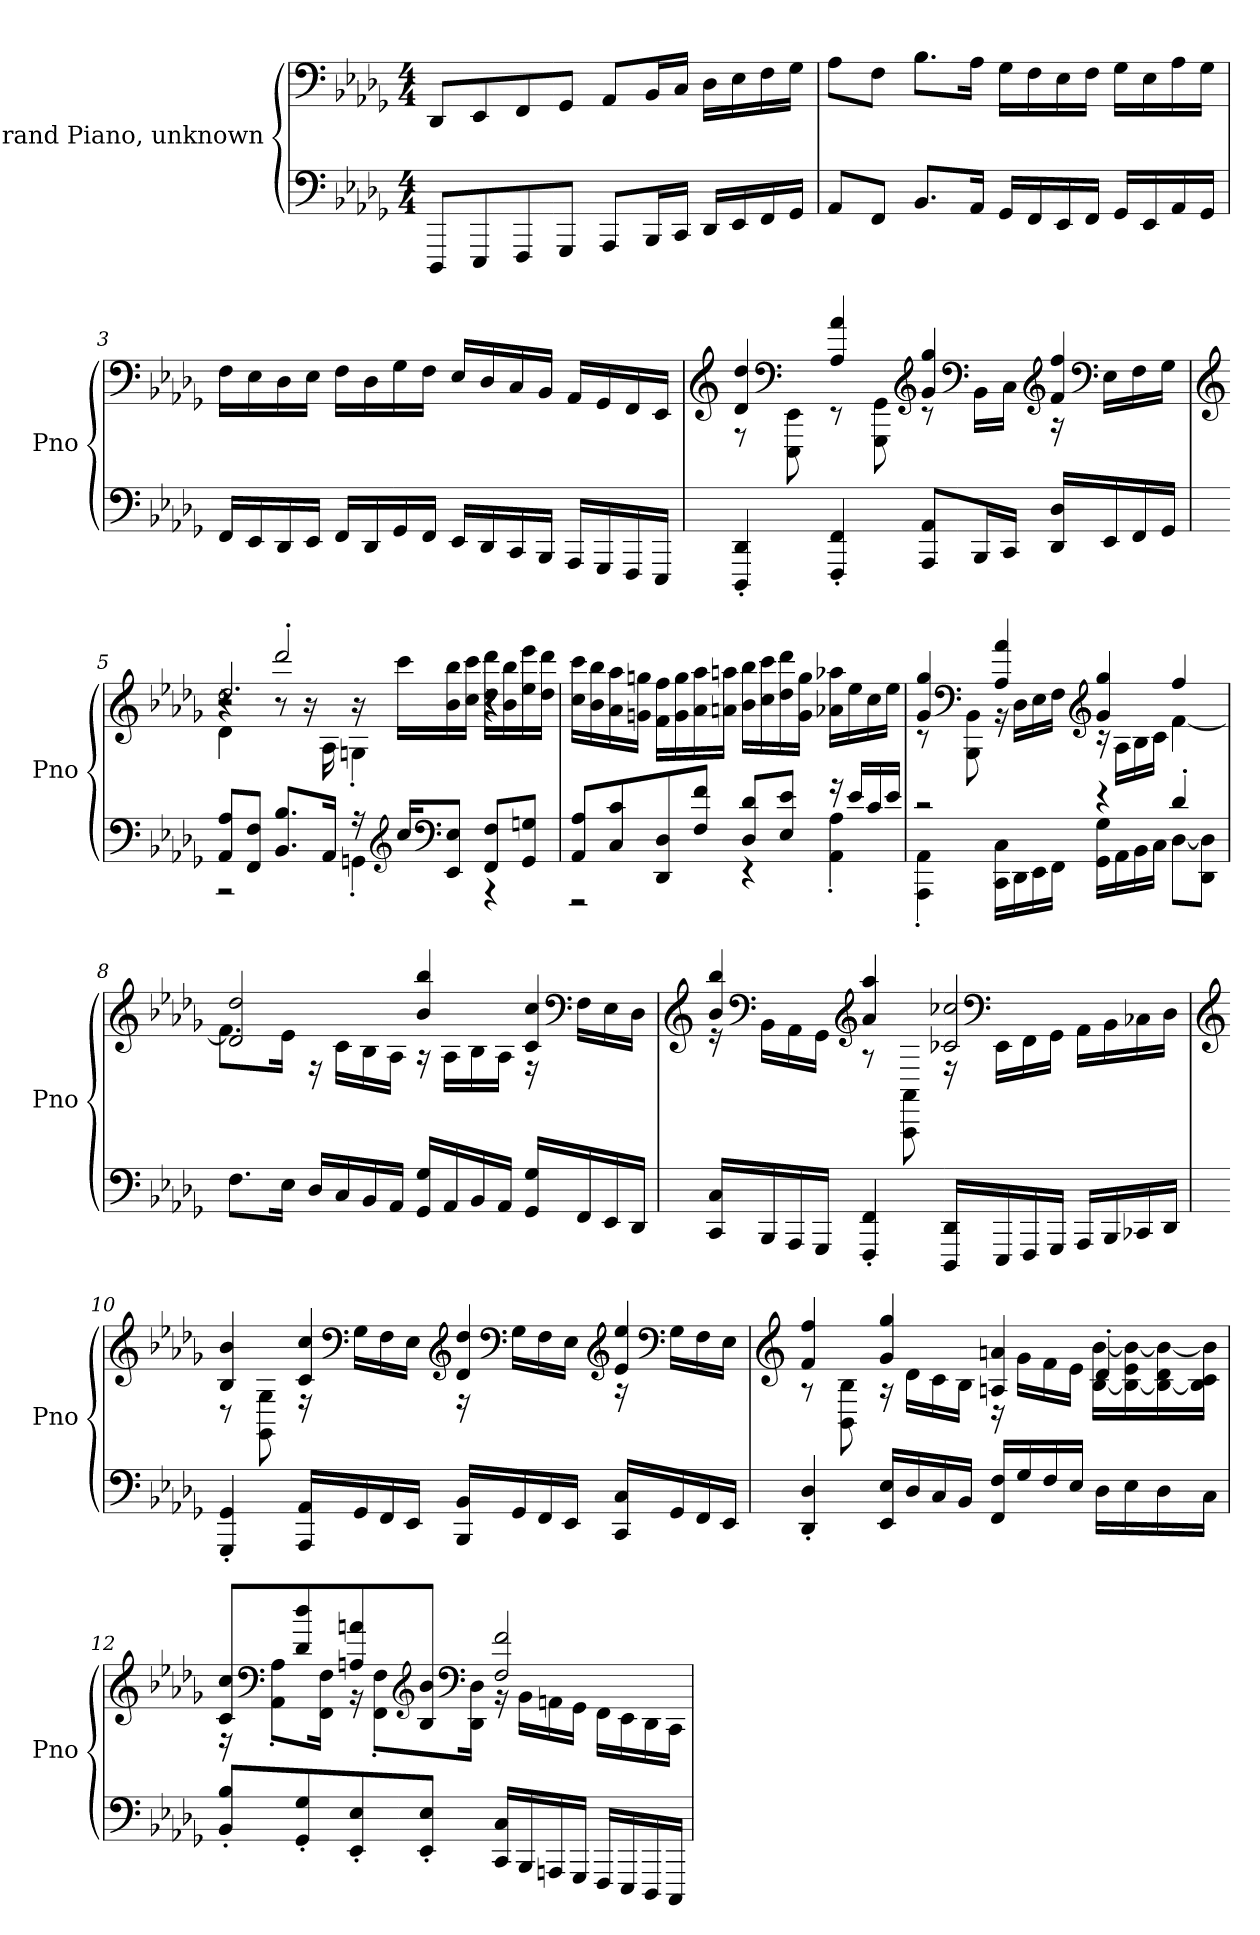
**kern	**kern
*part1	*part1
*staff2	*staff1
*I"Grand Piano, unknown	*
*I'Pno	*
*clefF4	*clefF4
*k[b-e-a-d-g-]	*k[b-e-a-d-g-]
*M4/4	*M4/4
*MM120	*MM120
=1	=1
8DDD-/L	8DD-/L
8EEE-/	8EE-/
8FFF/	8FF/
8GGG-/J	8GG-/J
8AAA-/L	8AA-/L
16BBB-/L	16BB-/L
16CC/JJ	16C/JJ
16DD-/LL	16D-\LL
16EE-/	16E-\
16FF/	16F\
16GG-/JJ	16G-\JJ
=2	=2
8AA-/L	8A-\L
8FF/J	8F\J
8.BB-/L	8.B-\L
16AA-/Jk	16A-\Jk
16GG-/LL	16G-\LL
16FF/	16F\
16EE-/	16E-\
16FF/JJ	16F\JJ
16GG-/LL	16G-\LL
16EE-/	16E-\
16AA-/	16A-\
16GG-/JJ	16G-\JJ
!!LO:LB:g=z
=3	=3
16FF/LL	16F\LL
16EE-/	16E-\
16DD-/	16D-\
16EE-/JJ	16E-\JJ
16FF/LL	16F\LL
16DD-/	16D-\
16GG-/	16G-\
16FF/JJ	16F\JJ
16EE-/LL	16E-/LL
16DD-/	16D-/
16CC/	16C/
16BBB-/JJ	16BB-/JJ
16AAA-/LL	16AA-/LL
16GGG-/	16GG-/
16FFF/	16FF/
16EEE-/JJ	16EE-/JJ
=4	=4
*	*clefG2
*	*^
4DDD-/' 4DD-/'	4d-/ 4dd-/	8r
*	*clefF4	*
.	.	8EEE-\ 8EE-\
4FFF/' 4FF/'	4A-/ 4a-/	8r
.	.	8GGG-\ 8GG-\
*	*clefG2	*
8AAA-/ 8AA-/L	4g-/ 4gg-/	8r
*	*clefF4	*
16BBB-/L	.	16BB-\LL
16CC/JJ	.	16C\JJ
*	*clefG2	*
16DD-/ 16D-/LL	4f/ 4ff/	16r
*	*clefF4	*
16EE-/	.	16E-\LL
16FF/	.	16F\
16GG-/JJ	.	16G-\JJ
*	*v	*v
!!LO:LB:g=z
=5	=5
*	*clefG2
*^	*^
*	*	*	*^
*	*	*	*	*^
8AA-/ 8A-/L	2r	4r	4d-\	2.dd-/	2r
8FF/ 8F/J	.	.	.	.	.
8.BB-/ 8.B-/L	.	2ddd-'/	8r	.	.
.	.	.	16r	.	.
16AA-/Jk	.	.	16A-\	.	.
16r	4GGn'\	.	16r	.	4Gn'\
*clefG2	*	*	*	*	*
16cc/KL	.	.	16ccc\LL	.	.
*clefF4	*	*	*	*	*
8EE-/ 8E-/J	.	.	16b-\ 16bb-\	.	.
.	.	.	16cc\ 16ccc\JJ	.	.
8FF/ 8F/L	4r	4r	16dd-\ 16ddd-\LL	4r	4r
.	.	.	16b-\ 16bb-\	.	.
8GG/ 8Gn/J	.	.	16ee-\ 16eee-\	.	.
.	.	.	16dd-\ 16ddd-\JJ	.	.
*	*	*v	*v	*v	*v
=6	=6	=6
8AA-/ 8A-/L	2r	16cc\ 16ccc\LL
.	.	16b-\ 16bb-\
8C/ 8c/	.	16a-\ 16aa-\
.	.	16gn\ 16ggn\JJ
8DD-/ 8D-/	.	16f\ 16ff\LL
.	.	16g\ 16gg\
8F/ 8f/J	.	16a-\ 16aa-\
.	.	16an\ 16aan\JJ
8D-/ 8d-/L	4r	16b-\ 16bb-\LL
.	.	16cc\ 16ccc\
8E-/ 8e-/J	.	16dd-\ 16ddd-\
.	.	16g\ 16gg\JJ
16r	4AA-\' 4A-\'	16a-X\ 16aa-X\LL
16e-/LL	.	16ee-\
16c/	.	16cc\
16e-/JJ	.	16ee-\JJ
!!LO:LB:g=z
=7	=7	=7
*	*	*^
2r	4AAA-\' 4AA-\'	4g-/ 4gg-/	8r
*	*	*clefF4	*
.	.	.	8BBB-\ 8BB-\
.	16CC\ 16C\LL	4A-/ 4a-/	16r
.	16DD-\	.	16D-\LL
.	16EE-\	.	16E-\
.	16FF\JJ	.	16F\JJ
*	*	*clefG2	*
4r	16GG-\ 16G-\LL	4g-/ 4gg-/	16r
.	16AA-\	.	16A-\LL
.	16BB-\	.	16B-\
.	16C\JJ	.	16c\JJ
4d-'/	[8D-\L	4ff/	[4f\
.	8DD-\ 8D-\]J	.	.
*v	*v	*	*
=8	=8	=8
8.F\L	2d-/ 2dd-/	8.f\L]
16E-\Jk	.	16e-\Jk
16D-/LL	.	16r
16C/	.	16c\LL
16BB-/	.	16B-\
16AA-/JJ	.	16A-\JJ
16GG-/ 16G-/LL	4b-/ 4bb-/	16r
16AA-/	.	16A-\LL
16BB-/	.	16B-\
16AA-/JJ	.	16A-\JJ
16GG-/ 16G-/LL	4c/ 4cc/	16r
*	*clefF4	*
16FF/	.	16F\LL
16EE-/	.	16E-\
16DD-/JJ	.	16D-\JJ
!!LO:LB:g=z	!!
=9	=9	=9
*	*clefG2	*
16CC/ 16C/LL	4b-/ 4bb-/	16r
*	*clefF4	*
16BBB-/	.	16BB-\LL
16AAA-/	.	16AA-\
16GGG-/JJ	.	16GG-\JJ
*	*clefG2	*
4FFF/' 4FF/'	4a-/ 4aa-/	8r
.	.	8AAA-\ 8AA-\
16DDD-/ 16DD-/LL	2c-X/ 2cc-X/	16r
*	*clefF4	*
16EEE-/	.	16EE-\LL
16FFF/	.	16FF\
16GGG-/JJ	.	16GG-\JJ
16AAA-/LL	.	16AA-\LL
16BBB-/	.	16BB-\
16CC-X/	.	16C-X\
16DD-/JJ	.	16D-\JJ
!!LO:PB:g=z	!!
=10	=10	=10
*	*clefG2	*
4GGG-/' 4GG-/'	4B-/ 4b-/	8r
.	.	8GG-\ 8G-\
16AAA-/ 16AA-/LL	4c/ 4cc/	16r
*	*clefF4	*
16GG-/	.	16G-\LL
16FF/	.	16F\
16EE-/JJ	.	16E-\JJ
*	*clefG2	*
16BBB-/ 16BB-/LL	4d-/ 4dd-/	16r
*	*clefF4	*
16GG-/	.	16G-\LL
16FF/	.	16F\
16EE-/JJ	.	16E-\JJ
*	*clefG2	*
16CC/ 16C/LL	4e-/ 4ee-/	16r
*	*clefF4	*
16GG-/	.	16G-\LL
16FF/	.	16F\
16EE-/JJ	.	16E-\JJ
!!LO:LB:g=z	!!
=11	=11	=11
*	*clefG2	*
4DD-/' 4D-/'	4f/ 4ff/	8r
.	.	8BB-\ 8B-\
16EE-/ 16E-/LL	4g-/ 4gg-/	16r
16D-/	.	16d-\LL
16C/	.	16c\
16BB-/JJ	.	16B-\JJ
16FF/ 16F/LL	4An/ 4an/	16r
16G-/	.	16g-\LL
16F/	.	16f\
16E-/JJ	.	16e-\JJ
16D-\LL	4d-'/	[16B-\ [16b-\LL
16E-\	.	16B-\_ 16e-\ 16b-\_
16D-\	.	16B-\_ 16d-\ 16b-\_
16C\JJ	.	16B-\] 16c\ 16b-\]JJ
!!LO:LB:g=z	!!
=12	=12	=12
8BB-/' 8B-/'L	8c/ 8cc/L	16r
*	*clefF4	*
.	.	8AA-\' 8A-\'L
8GG-/' 8G-/'	8d-/ 8dd-/	.
.	.	16FF\ 16F\Jk
8EE-/' 8E-/'	8An/ 8an/	16r
.	.	8FF\' 8F\'L
*	*clefG2	*
8EE-/' 8E-/'J	8B-/ 8b-/J	.
*	*clefF4	*
.	.	16DD-\ 16D-\Jk
16CC/ 16C/LL	2F/ 2f/	16r
16BBB-/	.	16BB-\LL
16AAAn/	.	16AAn\
16GGG-/JJ	.	16GG-\JJ
16FFF/LL	.	16FF\LL
16EEE-/	.	16EE-\
16DDD-/	.	16DD-\
16CCC/JJ	.	16CC\JJ
*	*v	*v
=	=
*-	*-
